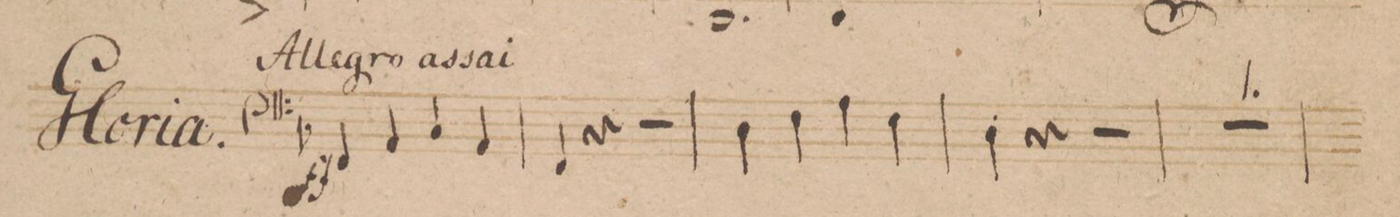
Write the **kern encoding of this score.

**kern	**dynam
*I"Trombono	*
*clefF4	*
*k[b-]	*
*met(c)	*
*M4/4	*
4FF/	ff
4AA/	.
4C/	.
4AA/	.
=2	=2
4FF/	.
4r	.
2r	.
=3	=3
4D\	.
4F\	.
4A\	.
4F\	.
=4	=4
4D\	.
4r	.
2r	.
=5	=5
1r	.
=6	=6
*-	*-
